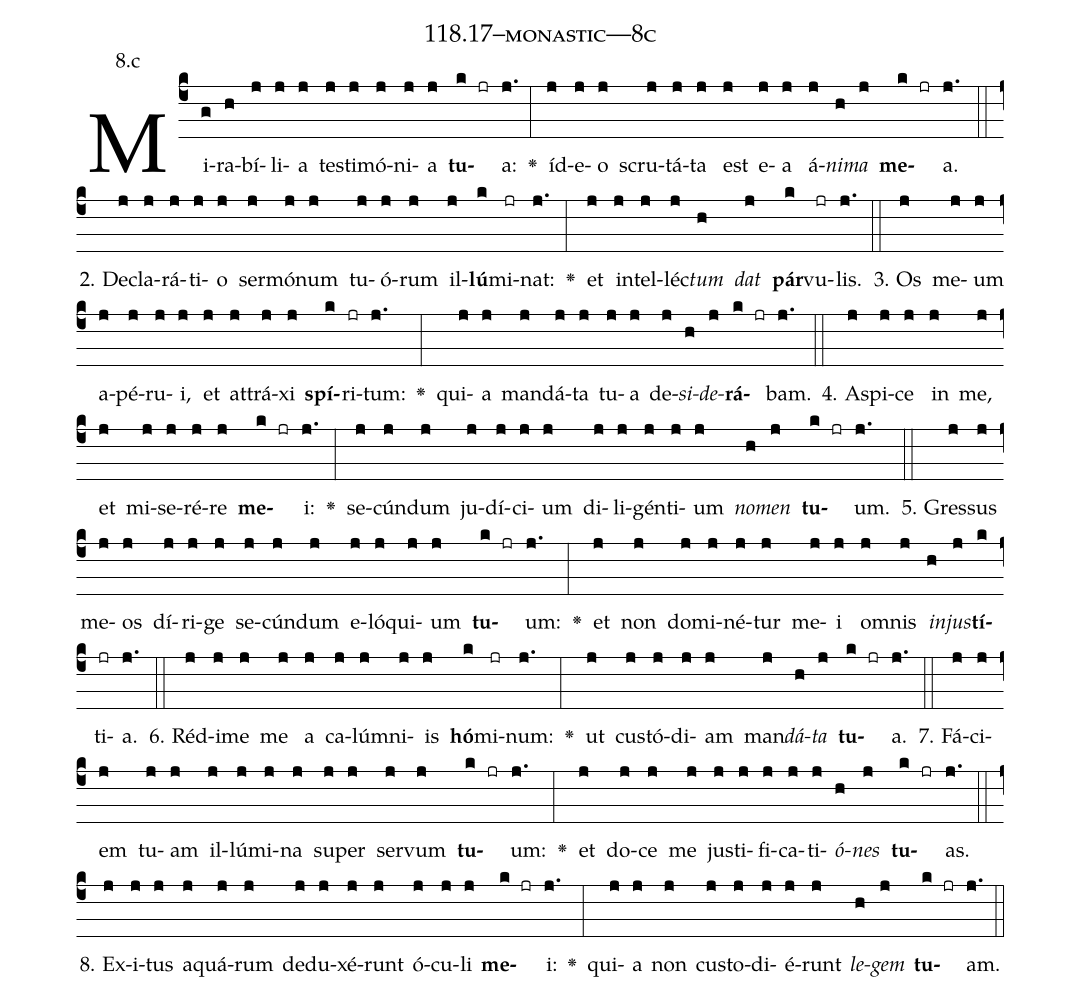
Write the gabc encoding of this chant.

name: 118.17--monastic---8c;
annotation: 8.c;
%%
(c4)Mi(g)ra(h)bí(j)li(j)a(j) tes(j)ti(j)mó(j)ni(j)a(j) <b>tu</b>(k jr)a:(j.) <v>\greheightstar</v>(:) íd(j)e(j)o(j) scru(j)tá(j)ta(j) est(j) e(j)a(j) á(j)<i>ni</i>(h)<i>ma</i>(j) <b>me</b>(k jr)a.(j.) (::)
2. De(j)cla(j)rá(j)ti(j)o(j) ser(j)mó(j)num(j) tu(j)ó(j)rum(j) il(j)<b>lú</b>(k)mi(jr)nat:(j.) <v>\greheightstar</v>(:) et(j) in(j)tel(j)léc(j)<i>tum</i>(h) <i>dat</i>(j) <b>pár</b>(k)vu(jr)lis.(j.) (::)
3. Os(j) me(j)um(j) a(j)pé(j)ru(j)i,(j) et(j) at(j)trá(j)xi(j) <b>spí</b>(k)ri(jr)tum:(j.) <v>\greheightstar</v>(:) qui(j)a(j) man(j)dá(j)ta(j) tu(j)a(j) de(j)<i>si</i>(h)<i>de</i>(j)<b>rá</b>(k jr)bam.(j.) (::)
4. A(j)spi(j)ce(j) in(j) me,(j) et(j) mi(j)se(j)ré(j)re(j) <b>me</b>(k jr)i:(j.) <v>\greheightstar</v>(:) se(j)cún(j)dum(j) ju(j)dí(j)ci(j)um(j) di(j)li(j)gén(j)ti(j)um(j) <i>no</i>(h)<i>men</i>(j) <b>tu</b>(k jr)um.(j.) (::)
5. Gres(j)sus(j) me(j)os(j) dí(j)ri(j)ge(j) se(j)cún(j)dum(j) e(j)ló(j)qui(j)um(j) <b>tu</b>(k jr)um:(j.) <v>\greheightstar</v>(:) et(j) non(j) do(j)mi(j)né(j)tur(j) me(j)i(j) om(j)nis(j) <i>in</i>(h)<i>jus</i>(j)<b>tí</b>(k)ti(jr)a.(j.) (::)
6. Réd(j)i(j)me(j) me(j) a(j) ca(j)lúm(j)ni(j)is(j) <b>hó</b>(k)mi(jr)num:(j.) <v>\greheightstar</v>(:) ut(j) cus(j)tó(j)di(j)am(j) man(j)<i>dá</i>(h)<i>ta</i>(j) <b>tu</b>(k jr)a.(j.) (::)
7. Fá(j)ci(j)em(j) tu(j)am(j) il(j)lú(j)mi(j)na(j) su(j)per(j) ser(j)vum(j) <b>tu</b>(k jr)um:(j.) <v>\greheightstar</v>(:) et(j) do(j)ce(j) me(j) jus(j)ti(j)fi(j)ca(j)ti(j)<i>ó</i>(h)<i>nes</i>(j) <b>tu</b>(k jr)as.(j.) (::)
8. Ex(j)i(j)tus(j) a(j)quá(j)rum(j) de(j)du(j)xé(j)runt(j) ó(j)cu(j)li(j) <b>me</b>(k jr)i:(j.) <v>\greheightstar</v>(:) qui(j)a(j) non(j) cus(j)to(j)di(j)é(j)runt(j) <i>le</i>(h)<i>gem</i>(j) <b>tu</b>(k jr)am.(j.) (::)
